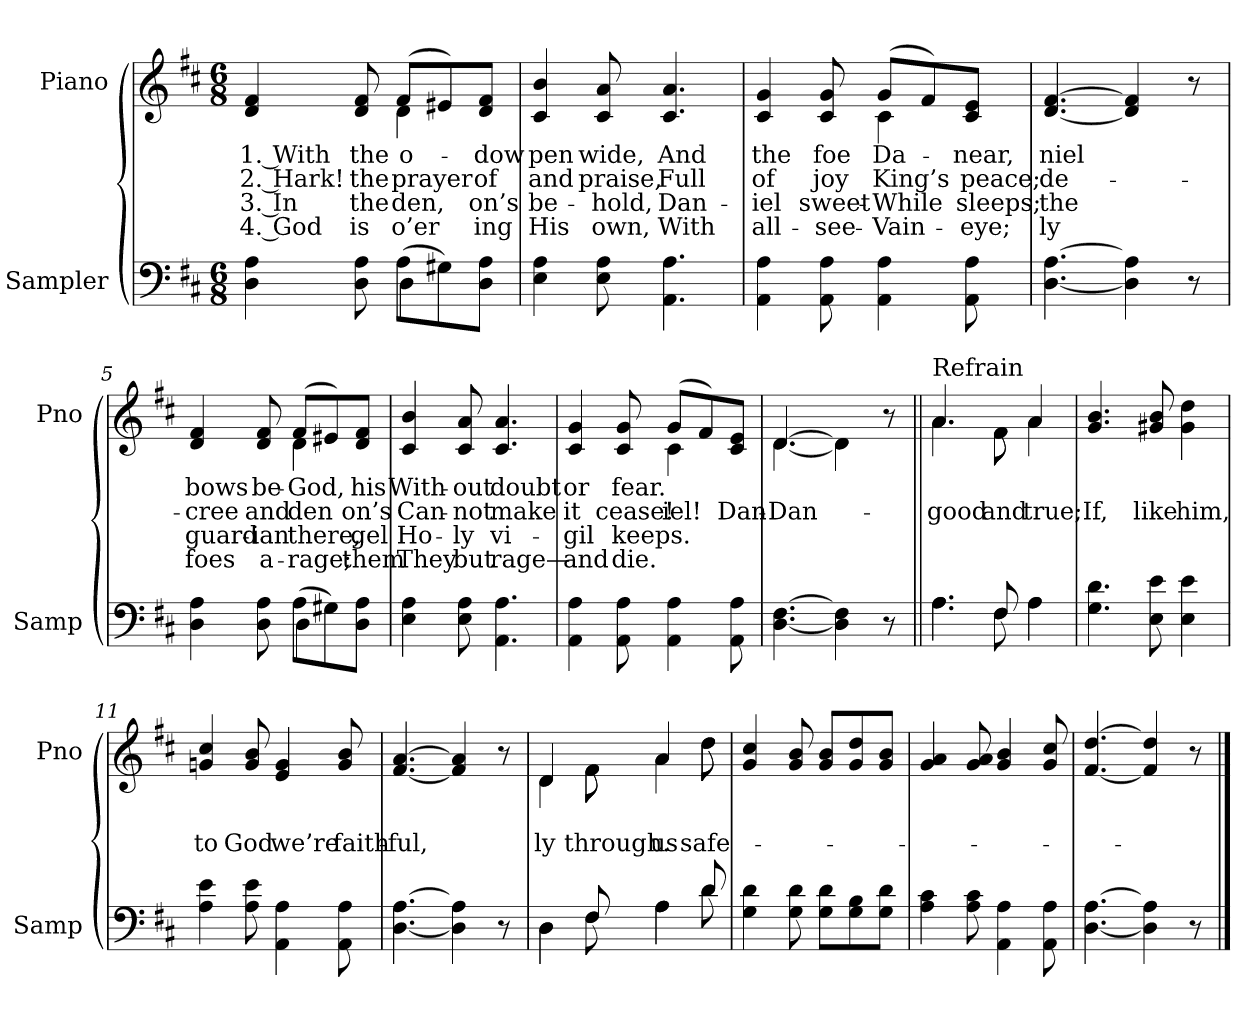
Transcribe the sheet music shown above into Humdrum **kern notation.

**kern	**kern	**text	**text	**text	**text
*part2	*part1	*part1	*part1	*part1	*part1
*staff2	*staff1	*staff1	*staff1	*staff1	*staff1
*I"Sampler	*I"Piano	*	*	*	*
*I'Samp	*I'Pno	*	*	*	*
*clefF4	*clefG2	*	*	*	*
*k[f#c#]	*k[f#c#]	*	*	*	*
*D:	*D:	*	*	*	*
*M6/8	*M6/8	*	*	*	*
=1	=1	=1	=1	=1	=1
*^	*^	*	*	*	*
4D 4A	4.ryy	4d 4f#	4.ryy	1. With	2. Hark!	3. In	4. God
8D 8A	.	8d 8f#	.	the	the	the	is
(8A\L	4D	(8f#/L	4d	o-	prayer	den,	o’er
8G#X\)	.	8e#X/)	.	.	.	.	.
8D\ 8A\J	8ryy	8d/ 8f#/J	8ryy	-dow	of	-on’s	-ing
*v	*v	*	*	*	*	*	*
*	*v	*v	*	*	*	*
=2	=2	=2	=2	=2	=2
4E 4A	4c# 4b	-pen	and	be-	His
8E 8A	8c# 8a	wide,	praise,	-hold,	own,
4.AA 4.A	4.c# 4.a	And	Full	Dan-	With
=3	=3	=3	=3	=3	=3
*	*^	*	*	*	*
4AA 4A	4c# 4g	4.ryy	the	of	-iel	all-
8AA 8A	8c# 8g	.	foe	joy	sweet-	-see-
4AA 4A	(8g/L	4c#	Da-	King’s	While	Vain-
.	8f#/)	.	.	.	.	.
8AA 8A	8c#/ 8e/J	8ryy	near,	peace;	sleeps;	eye;
*	*v	*v	*	*	*	*
=4	=4	=4	=4	=4	=4
[4.D [4.A	[4.d [4.f#	-niel	de-	the	-ly
4D] 4A]	4d] 4f#]	.	.	.	.
8r	8r	.	.	.	.
=5	=5	=5	=5	=5	=5
*^	*^	*	*	*	*
4D 4A	4.ryy	4d 4f#	4.ryy	bows	-cree	guard-	foes
8D 8A	.	8d 8f#	.	be-	and	-ian	a-
(8A\L	4D	(8f#/L	4d	God,	den	there,	rage;
8G#X\)	.	8e#X/)	.	.	.	.	.
8D\ 8A\J	8ryy	8d/ 8f#/J	8ryy	his	-on’s	-gel	them
*v	*v	*	*	*	*	*	*
*	*v	*v	*	*	*	*
=6	=6	=6	=6	=6	=6
4E 4A	4c# 4b	With-	Can-	Ho-	They
8E 8A	8c# 8a	-out	-not	-ly	but
4.AA 4.A	4.c# 4.a	doubt	make	vi-	rage—
=7	=7	=7	=7	=7	=7
*	*^	*	*	*	*
4AA 4A	4c# 4g	4.ryy	or	it	-gil	and
8AA 8A	8c# 8g	.	fear.	cease!	keeps.	die.
4AA 4A	(8g/L	4c#	.	-iel!	.	.
.	8f#/)	.	.	.	.	.
8AA 8A	8c#/ 8e/J	8ryy	.	Dan-	.	.
=8	=8	=8	=8	=8	=8	=8
[4.D [4.F#	[4.d/	[4.d	.	Dan-	.	.
4D] 4F#]	4d\]	4d]	.	.	.	.
8r	8r	8ryy	.	.	.	.
=9||	=9||	=9||	=9||	=9||	=9||	=9||
*^	*	*	*	*	*	*
!	!	!LO:TX:t=Refrain	!	!	!	!	!
4.A\	4.A	4.a/	4.a	.	good	.	.
8F#/	8F#	8f#\	8f#	.	and	.	.
4A\	4A	4a/	4a	.	true;	.	.
*v	*v	*	*	*	*	*	*
*	*v	*v	*	*	*	*
=10	=10	=10	=10	=10	=10
4.G 4.d	4.g 4.b	.	If,	.	.
8E 8e	8g#X 8b	.	like	.	.
4E 4e	4g# 4dd	.	him,	.	.
=11	=11	=11	=11	=11	=11
4A 4e	4gn 4cc#	.	to	.	.
8A 8e	8g 8b	.	God	.	.
4AA 4A	4e 4g	.	we’re	.	.
8AA 8A	8g 8b	.	faith-	.	.
=12	=12	=12	=12	=12	=12
[4.D [4.A	[4.f# [4.a	.	-ful,	.	.
4D] 4A]	4f#] 4a]	.	.	.	.
8r	8r	.	.	.	.
=13	=13	=13	=13	=13	=13
*^	*^	*	*	*	*
4D\	4D	4d/	4d	.	-ly	.	.
8F#/	8F#	8f#\	8f#	.	through.	.	.
4A\	4A	4a/	4a	.	us	.	.
8d/	8d	8dd\	8dd	.	safe-	.	.
*v	*v	*	*	*	*	*	*
*	*v	*v	*	*	*	*
=14	=14	=14	=14	=14	=14
4G 4d	4g 4cc#	.	.	.	.
8G 8d	8g 8b	.	.	.	.
8G\ 8d\L	8g/ 8b/L	.	.	.	.
8G\ 8B\	8g/ 8dd/	.	.	.	.
8G\ 8d\J	8g/ 8b/J	.	.	.	.
=15	=15	=15	=15	=15	=15
4A 4c#	4g 4a	.	.	.	.
8A 8c#	8g 8a	.	.	.	.
4AA 4A	4g 4b	.	.	.	.
8AA 8A	8g 8cc#	.	.	.	.
=16	=16	=16	=16	=16	=16
[4.D [4.A	[4.f# [4.dd	.	.	.	.
4D] 4A]	4f#] 4dd]	.	.	.	.
8r	8r	.	.	.	.
==	==	==	==	==	==
*-	*-	*-	*-	*-	*-
